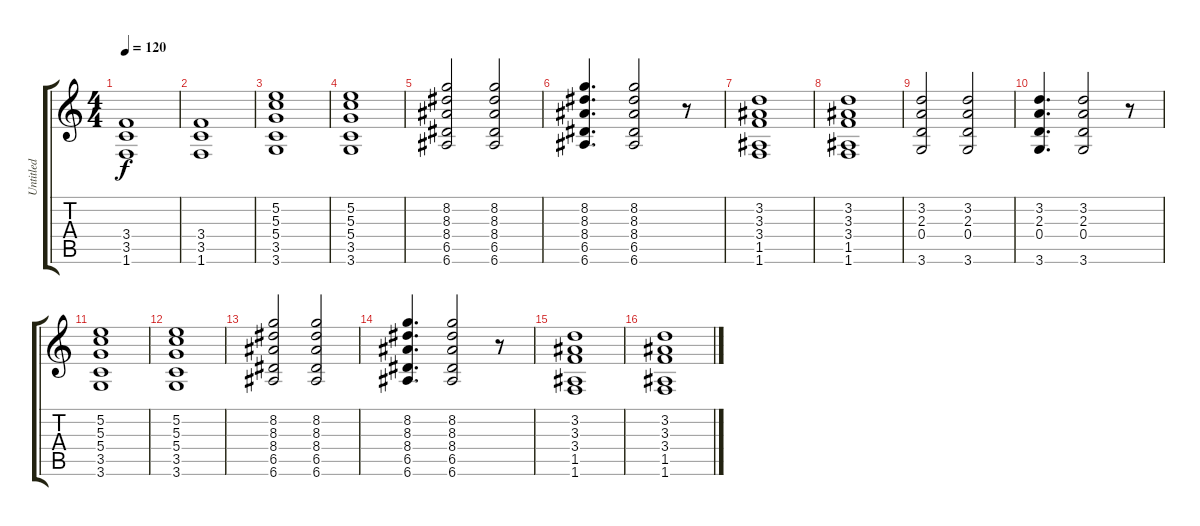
\track ("Untitled" "Untitled") {instrument distortionguitar}
\staff {score tabs}
\tuning (E4 B3 G3 D3 A2 E2) {hide}
\ts (4 4)
\tempo 120
\clef g2
\ks c
(3.4 3.5 1.6).1{dy f} |
(3.4 3.5 1.6).1 |
(5.2 5.3 5.4 3.5 3.6).1 |
(5.2 5.3 5.4 3.5 3.6).1 |
(8.2 8.3 8.4 6.5 6.6).2 (8.2 8.3 8.4 6.5 6.6).2 |
(8.2 8.3 8.4 6.5 6.6).4{d} (8.2 8.3 8.4 6.5 6.6).2 r.8 |
(3.2 3.3 3.4 1.5 1.6).1 |
(3.2 3.3 3.4 1.5 1.6).1 |
(3.2 2.3 0.4 3.6).2 (3.2 2.3 0.4 3.6).2 |
(3.2 2.3 0.4 3.6).4{d} (3.2 2.3 0.4 3.6).2 r.8 |
(5.2 5.3 5.4 3.5 3.6).1 |
(5.2 5.3 5.4 3.5 3.6).1 |
(8.2 8.3 8.4 6.5 6.6).2 (8.2 8.3 8.4 6.5 6.6).2 |
(8.2 8.3 8.4 6.5 6.6).4{d} (8.2 8.3 8.4 6.5 6.6).2 r.8 |
(3.2 3.3 3.4 1.5 1.6).1 |
(3.2 3.3 3.4 1.5 1.6).1
